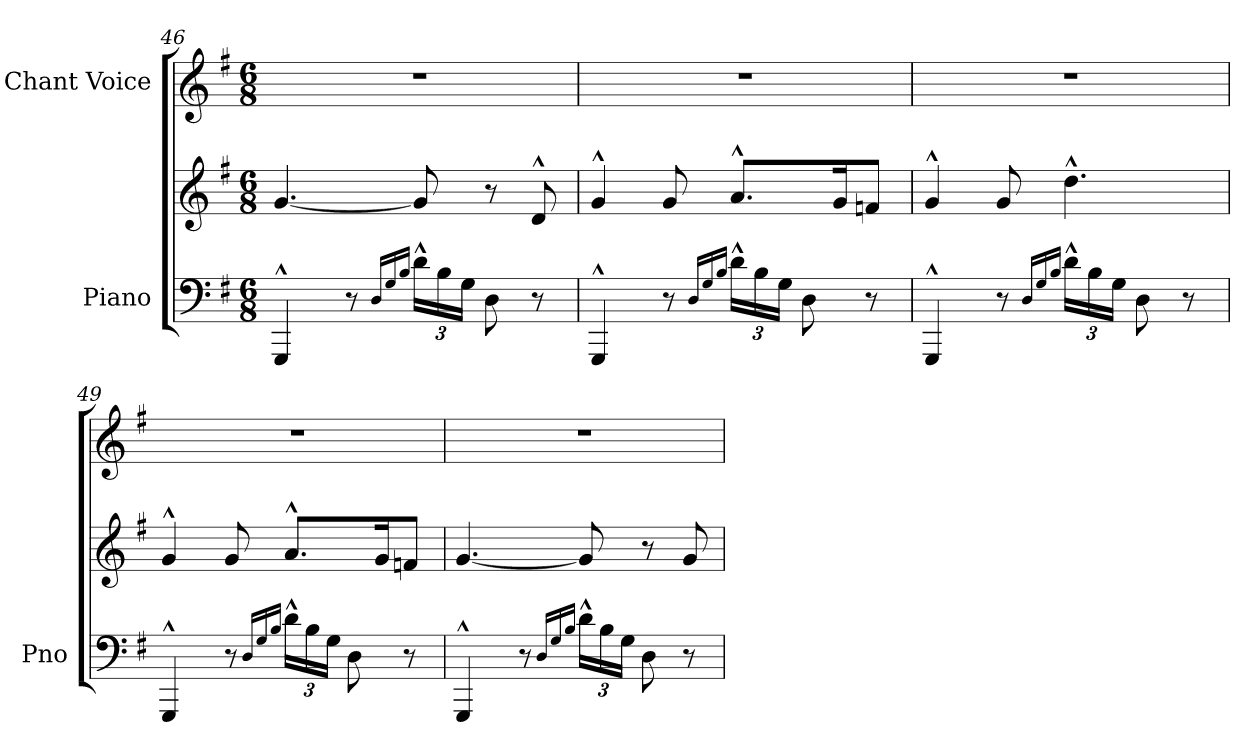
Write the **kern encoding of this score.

**kern	**kern	**kern
*part2	*part2	*part1
*staff3	*staff2	*staff1
*I"Piano	*	*I"Chant Voice
*I'Pno	*	*
!!LO:LB:g=z
*clefF4	*clefG2	*clefG2
*k[f#]	*k[f#]	*k[f#]
*M6/8	*M6/8	*M6/8
=46	=46	=46
4GGG^^/	[4.g/	2.r
8r	.	.
16qD/LL	.	.
16qG/	.	.
16qB/JJ	.	.
*Xbrackettup	*	*
24d^^\LL	8g/]	.
24B\	.	.
24G\JJ	.	.
8D\	8r	.
8r	8d^^/	.
=47	=47	=47
4GGG^^/	4g^^/	2.r
8r	8g/	.
16qD/LL	.	.
16qG/	.	.
16qB/JJ	.	.
24d^^\LL	8.a^^/L	.
24B\	.	.
24G\JJ	.	.
8D\	.	.
.	16g/K	.
8r	8fn/J	.
=48	=48	=48
4GGG^^/	4g^^/	2.r
8r	8g/	.
16qD/LL	.	.
16qG/	.	.
16qB/JJ	.	.
24d^^\LL	4.dd^^\	.
24B\	.	.
24G\JJ	.	.
8D\	.	.
8r	.	.
=49	=49	=49
4GGG^^/	4g^^/	2.r
8r	8g/	.
16qD/LL	.	.
16qG/	.	.
16qB/JJ	.	.
24d^^\LL	8.a^^/L	.
24B\	.	.
24G\JJ	.	.
8D\	.	.
.	16g/K	.
8r	8fn/J	.
!!LO:LB:g=z
=50	=50	=50
4GGG^^/	[4.g/	2.r
8r	.	.
16qD/LL	.	.
16qG/	.	.
16qB/JJ	.	.
24d^^\LL	8g/]	.
24B\	.	.
24G\JJ	.	.
8D\	8r	.
8r	8g/	.
=	=	=
*-	*-	*-
